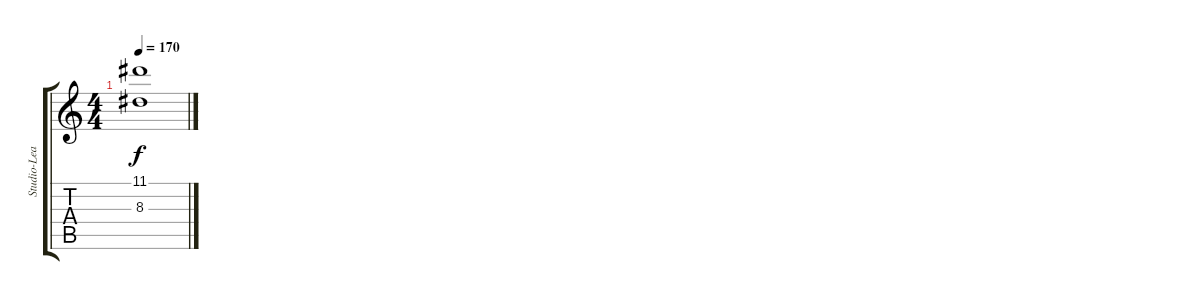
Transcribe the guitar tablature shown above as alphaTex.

\track ("Studio-Lead Guitar" "Studio-Lea") {instrument distortionguitar}
\staff {score tabs}
\tuning (E4 B3 G3 D3 A2 E2) {hide}
\ts (4 4)
\tempo 170
\clef g2
\ks c
(11.1{t} 8.3{t}).1{dy f}
